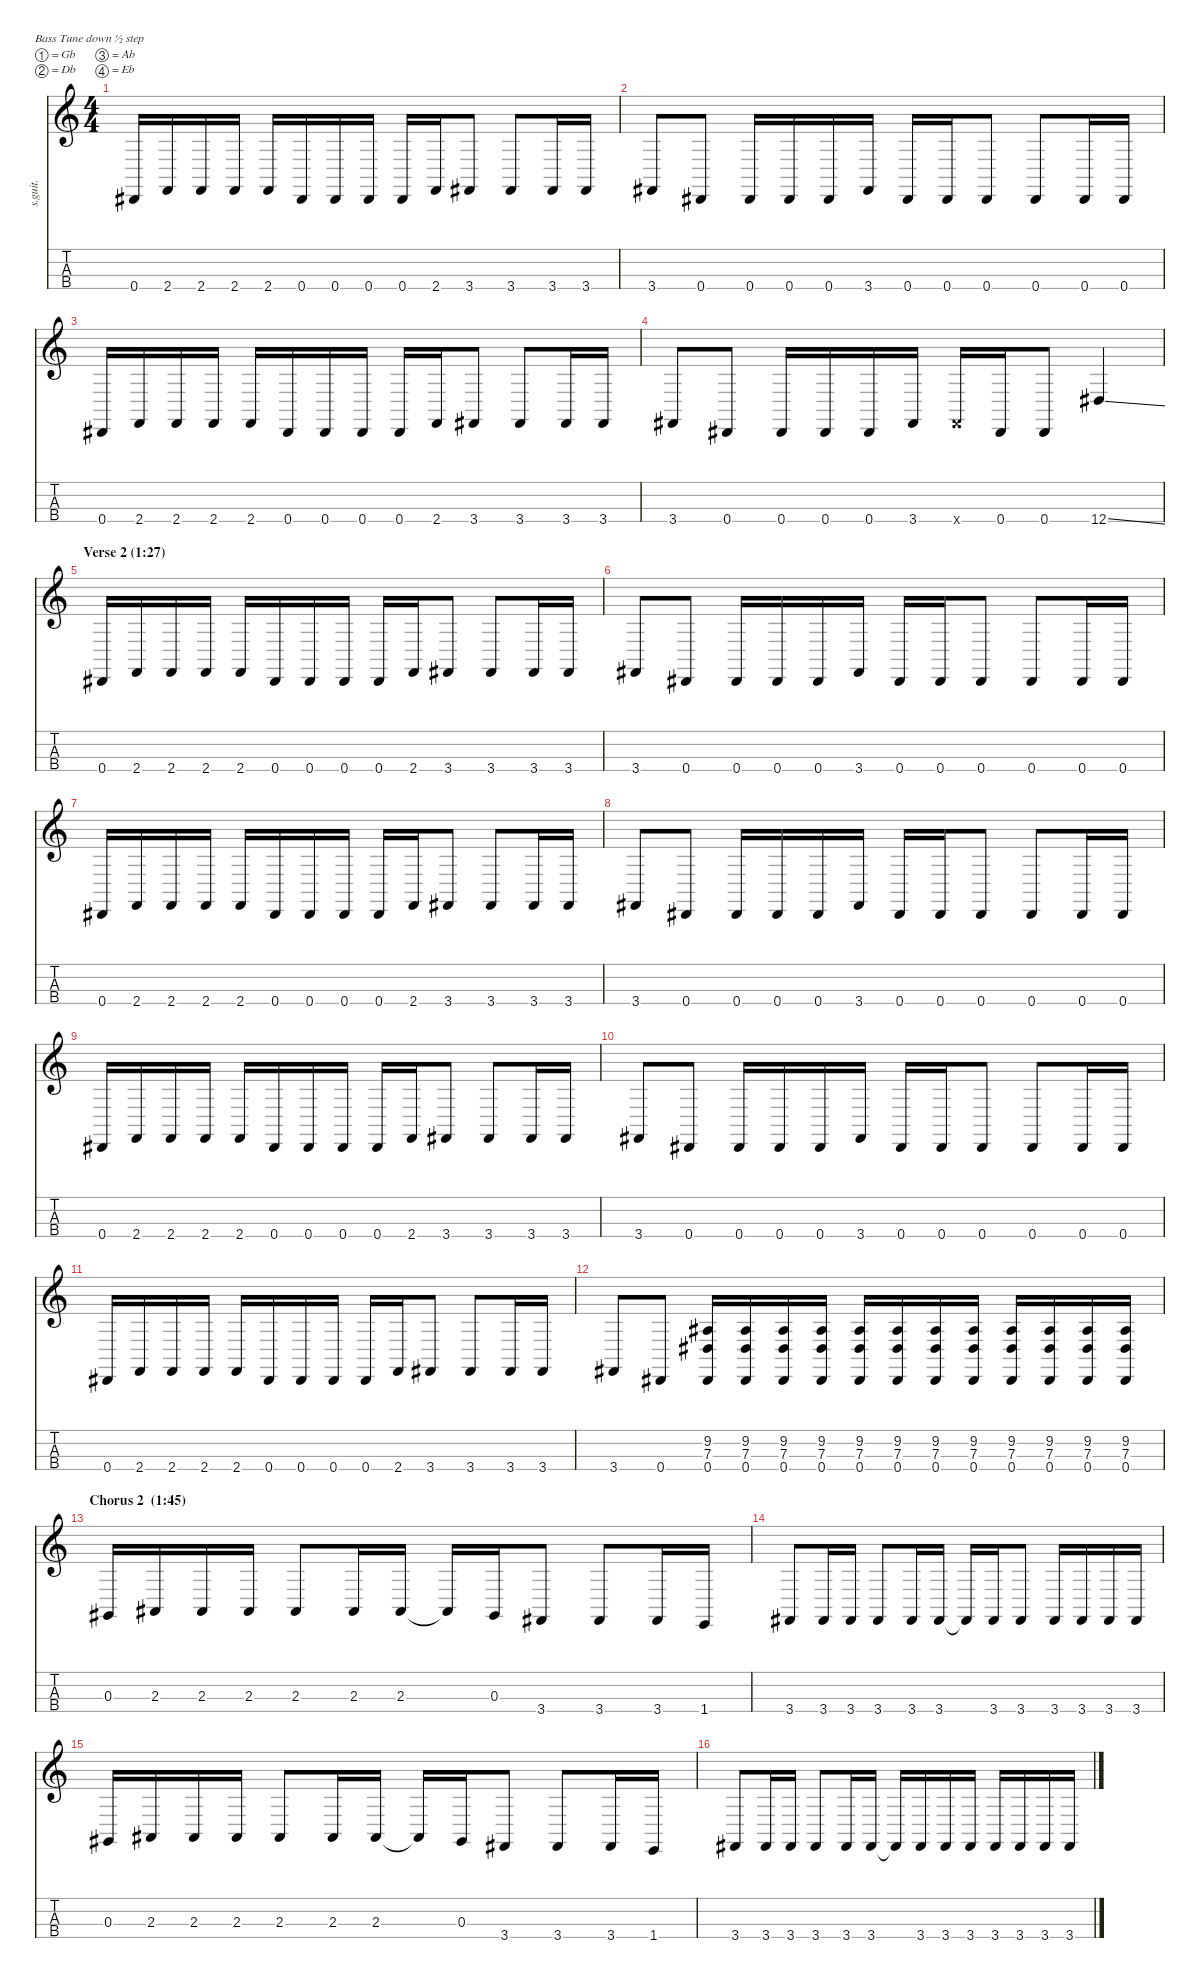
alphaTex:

\defaultSystemsLayout 4
\hideDynamics
\bracketExtendMode nobrackets
\track ("Mike Starr (Bass)" "s.guit.") {instrument electricbasspick}
\staff {score tabs}
\tuning (Gb2 Db2 Ab1 Eb1)
\ts (4 4)
\tempo (94 hide)
\clef g2
\ks c
0.4{acc #}.16{lyrics (0 "") lyrics (1 "") lyrics (2 "") lyrics (3 "") lyrics (4 "") dy ff} 2.4.16{lyrics (0 "") lyrics (1 "") lyrics (2 "") lyrics (3 "") lyrics (4 "")} 2.4.16{lyrics (0 "") lyrics (1 "") lyrics (2 "") lyrics (3 "") lyrics (4 "")} 2.4.16{lyrics (0 "") lyrics (1 "") lyrics (2 "") lyrics (3 "") lyrics (4 "")} 2.4.16{lyrics (0 "") lyrics (1 "") lyrics (2 "") lyrics (3 "") lyrics (4 "")} 0.4{acc #}.16{lyrics (0 "") lyrics (1 "") lyrics (2 "") lyrics (3 "") lyrics (4 "")} 0.4{acc #}.16{lyrics (0 "") lyrics (1 "") lyrics (2 "") lyrics (3 "") lyrics (4 "")} 0.4{acc #}.16{lyrics (0 "") lyrics (1 "") lyrics (2 "") lyrics (3 "") lyrics (4 "")} 0.4{acc #}.16{lyrics (0 "") lyrics (1 "") lyrics (2 "") lyrics (3 "") lyrics (4 "") dy f} 2.4.16{lyrics (0 "") lyrics (1 "") lyrics (2 "") lyrics (3 "") lyrics (4 "")} 3.4{acc #}.8{lyrics (0 "") lyrics (1 "") lyrics (2 "") lyrics (3 "") lyrics (4 "")} 3.4{acc #}.8{lyrics (0 "") lyrics (1 "") lyrics (2 "") lyrics (3 "") lyrics (4 "")} 3.4{acc #}.16{lyrics (0 "") lyrics (1 "") lyrics (2 "") lyrics (3 "") lyrics (4 "")} 3.4{acc #}.16{lyrics (0 "") lyrics (1 "") lyrics (2 "") lyrics (3 "") lyrics (4 "")} |
3.4{acc #}.8{lyrics (0 "") lyrics (1 "") lyrics (2 "") lyrics (3 "") lyrics (4 "")} 0.4{acc #}.8{lyrics (0 "") lyrics (1 "") lyrics (2 "") lyrics (3 "") lyrics (4 "")} 0.4{acc #}.16{lyrics (0 "") lyrics (1 "") lyrics (2 "") lyrics (3 "") lyrics (4 "")} 0.4{acc #}.16{lyrics (0 "") lyrics (1 "") lyrics (2 "") lyrics (3 "") lyrics (4 "")} 0.4{acc #}.16{lyrics (0 "") lyrics (1 "") lyrics (2 "") lyrics (3 "") lyrics (4 "") dy ff} 3.4{acc #}.16{lyrics (0 "") lyrics (1 "") lyrics (2 "") lyrics (3 "") lyrics (4 "")} 0.4{acc #}.16{lyrics (0 "") lyrics (1 "") lyrics (2 "") lyrics (3 "") lyrics (4 "") dy f} 0.4{acc #}.16{lyrics (0 "") lyrics (1 "") lyrics (2 "") lyrics (3 "") lyrics (4 "") dy ff} 0.4{acc #}.8{lyrics (0 "") lyrics (1 "") lyrics (2 "") lyrics (3 "") lyrics (4 "")} 0.4{acc #}.8{lyrics (0 "") lyrics (1 "") lyrics (2 "") lyrics (3 "") lyrics (4 "")} 0.4{acc #}.16{lyrics (0 "") lyrics (1 "") lyrics (2 "") lyrics (3 "") lyrics (4 "")} 0.4{acc #}.16{lyrics (0 "") lyrics (1 "") lyrics (2 "") lyrics (3 "") lyrics (4 "")} |
0.4{acc #}.16{lyrics (0 "") lyrics (1 "") lyrics (2 "") lyrics (3 "") lyrics (4 "")} 2.4.16{lyrics (0 "") lyrics (1 "") lyrics (2 "") lyrics (3 "") lyrics (4 "")} 2.4.16{lyrics (0 "") lyrics (1 "") lyrics (2 "") lyrics (3 "") lyrics (4 "")} 2.4.16{lyrics (0 "") lyrics (1 "") lyrics (2 "") lyrics (3 "") lyrics (4 "")} 2.4.16{lyrics (0 "") lyrics (1 "") lyrics (2 "") lyrics (3 "") lyrics (4 "")} 0.4{acc #}.16{lyrics (0 "") lyrics (1 "") lyrics (2 "") lyrics (3 "") lyrics (4 "")} 0.4{acc #}.16{lyrics (0 "") lyrics (1 "") lyrics (2 "") lyrics (3 "") lyrics (4 "")} 0.4{acc #}.16{lyrics (0 "") lyrics (1 "") lyrics (2 "") lyrics (3 "") lyrics (4 "")} 0.4{acc #}.16{lyrics (0 "") lyrics (1 "") lyrics (2 "") lyrics (3 "") lyrics (4 "") dy f} 2.4.16{lyrics (0 "") lyrics (1 "") lyrics (2 "") lyrics (3 "") lyrics (4 "")} 3.4{acc #}.8{lyrics (0 "") lyrics (1 "") lyrics (2 "") lyrics (3 "") lyrics (4 "")} 3.4{acc #}.8{lyrics (0 "") lyrics (1 "") lyrics (2 "") lyrics (3 "") lyrics (4 "")} 3.4{acc #}.16{lyrics (0 "") lyrics (1 "") lyrics (2 "") lyrics (3 "") lyrics (4 "")} 3.4{acc #}.16{lyrics (0 "") lyrics (1 "") lyrics (2 "") lyrics (3 "") lyrics (4 "")} |
3.4{acc #}.8{lyrics (0 "") lyrics (1 "") lyrics (2 "") lyrics (3 "") lyrics (4 "")} 0.4{acc #}.8{lyrics (0 "") lyrics (1 "") lyrics (2 "") lyrics (3 "") lyrics (4 "")} 0.4{acc #}.16{lyrics (0 "") lyrics (1 "") lyrics (2 "") lyrics (3 "") lyrics (4 "")} 0.4{acc #}.16{lyrics (0 "") lyrics (1 "") lyrics (2 "") lyrics (3 "") lyrics (4 "")} 0.4{acc #}.16{lyrics (0 "") lyrics (1 "") lyrics (2 "") lyrics (3 "") lyrics (4 "") dy ff} 3.4{acc #}.16{lyrics (0 "") lyrics (1 "") lyrics (2 "") lyrics (3 "") lyrics (4 "")} 3.4{x acc #}.16{lyrics (0 "") lyrics (1 "") lyrics (2 "") lyrics (3 "") lyrics (4 "") dy f} 0.4{acc #}.16{lyrics (0 "") lyrics (1 "") lyrics (2 "") lyrics (3 "") lyrics (4 "") dy ff} 0.4{acc #}.8{lyrics (0 "") lyrics (1 "") lyrics (2 "") lyrics (3 "") lyrics (4 "")} 12.4{ss acc #}.4{lyrics (0 "") lyrics (1 "") lyrics (2 "") lyrics (3 "") lyrics (4 "") dy f} |
\section ("" "Verse 2 (1:27)")
0.4{acc #}.16{lyrics (0 "") lyrics (1 "") lyrics (2 "") lyrics (3 "") lyrics (4 "") dy ff} 2.4.16{lyrics (0 "") lyrics (1 "") lyrics (2 "") lyrics (3 "") lyrics (4 "")} 2.4.16{lyrics (0 "") lyrics (1 "") lyrics (2 "") lyrics (3 "") lyrics (4 "")} 2.4.16{lyrics (0 "") lyrics (1 "") lyrics (2 "") lyrics (3 "") lyrics (4 "")} 2.4.16{lyrics (0 "") lyrics (1 "") lyrics (2 "") lyrics (3 "") lyrics (4 "")} 0.4{acc #}.16{lyrics (0 "") lyrics (1 "") lyrics (2 "") lyrics (3 "") lyrics (4 "")} 0.4{acc #}.16{lyrics (0 "") lyrics (1 "") lyrics (2 "") lyrics (3 "") lyrics (4 "")} 0.4{acc #}.16{lyrics (0 "") lyrics (1 "") lyrics (2 "") lyrics (3 "") lyrics (4 "")} 0.4{acc #}.16{lyrics (0 "") lyrics (1 "") lyrics (2 "") lyrics (3 "") lyrics (4 "") dy f} 2.4.16{lyrics (0 "") lyrics (1 "") lyrics (2 "") lyrics (3 "") lyrics (4 "")} 3.4{acc #}.8{lyrics (0 "") lyrics (1 "") lyrics (2 "") lyrics (3 "") lyrics (4 "")} 3.4{acc #}.8{lyrics (0 "") lyrics (1 "") lyrics (2 "") lyrics (3 "") lyrics (4 "")} 3.4{acc #}.16{lyrics (0 "") lyrics (1 "") lyrics (2 "") lyrics (3 "") lyrics (4 "")} 3.4{acc #}.16{lyrics (0 "") lyrics (1 "") lyrics (2 "") lyrics (3 "") lyrics (4 "")} |
3.4{acc #}.8{lyrics (0 "") lyrics (1 "") lyrics (2 "") lyrics (3 "") lyrics (4 "")} 0.4{acc #}.8{lyrics (0 "") lyrics (1 "") lyrics (2 "") lyrics (3 "") lyrics (4 "")} 0.4{acc #}.16{lyrics (0 "") lyrics (1 "") lyrics (2 "") lyrics (3 "") lyrics (4 "")} 0.4{acc #}.16{lyrics (0 "") lyrics (1 "") lyrics (2 "") lyrics (3 "") lyrics (4 "")} 0.4{acc #}.16{lyrics (0 "") lyrics (1 "") lyrics (2 "") lyrics (3 "") lyrics (4 "") dy ff} 3.4{acc #}.16{lyrics (0 "") lyrics (1 "") lyrics (2 "") lyrics (3 "") lyrics (4 "")} 0.4{acc #}.16{lyrics (0 "") lyrics (1 "") lyrics (2 "") lyrics (3 "") lyrics (4 "") dy f} 0.4{acc #}.16{lyrics (0 "") lyrics (1 "") lyrics (2 "") lyrics (3 "") lyrics (4 "") dy ff} 0.4{acc #}.8{lyrics (0 "") lyrics (1 "") lyrics (2 "") lyrics (3 "") lyrics (4 "")} 0.4{acc #}.8{lyrics (0 "") lyrics (1 "") lyrics (2 "") lyrics (3 "") lyrics (4 "")} 0.4{acc #}.16{lyrics (0 "") lyrics (1 "") lyrics (2 "") lyrics (3 "") lyrics (4 "")} 0.4{acc #}.16{lyrics (0 "") lyrics (1 "") lyrics (2 "") lyrics (3 "") lyrics (4 "")} |
0.4{acc #}.16{lyrics (0 "") lyrics (1 "") lyrics (2 "") lyrics (3 "") lyrics (4 "")} 2.4.16{lyrics (0 "") lyrics (1 "") lyrics (2 "") lyrics (3 "") lyrics (4 "")} 2.4.16{lyrics (0 "") lyrics (1 "") lyrics (2 "") lyrics (3 "") lyrics (4 "")} 2.4.16{lyrics (0 "") lyrics (1 "") lyrics (2 "") lyrics (3 "") lyrics (4 "")} 2.4.16{lyrics (0 "") lyrics (1 "") lyrics (2 "") lyrics (3 "") lyrics (4 "")} 0.4{acc #}.16{lyrics (0 "") lyrics (1 "") lyrics (2 "") lyrics (3 "") lyrics (4 "")} 0.4{acc #}.16{lyrics (0 "") lyrics (1 "") lyrics (2 "") lyrics (3 "") lyrics (4 "")} 0.4{acc #}.16{lyrics (0 "") lyrics (1 "") lyrics (2 "") lyrics (3 "") lyrics (4 "")} 0.4{acc #}.16{lyrics (0 "") lyrics (1 "") lyrics (2 "") lyrics (3 "") lyrics (4 "") dy f} 2.4.16{lyrics (0 "") lyrics (1 "") lyrics (2 "") lyrics (3 "") lyrics (4 "")} 3.4{acc #}.8{lyrics (0 "") lyrics (1 "") lyrics (2 "") lyrics (3 "") lyrics (4 "")} 3.4{acc #}.8{lyrics (0 "") lyrics (1 "") lyrics (2 "") lyrics (3 "") lyrics (4 "")} 3.4{acc #}.16{lyrics (0 "") lyrics (1 "") lyrics (2 "") lyrics (3 "") lyrics (4 "")} 3.4{acc #}.16{lyrics (0 "") lyrics (1 "") lyrics (2 "") lyrics (3 "") lyrics (4 "")} |
3.4{acc #}.8{lyrics (0 "") lyrics (1 "") lyrics (2 "") lyrics (3 "") lyrics (4 "")} 0.4{acc #}.8{lyrics (0 "") lyrics (1 "") lyrics (2 "") lyrics (3 "") lyrics (4 "")} 0.4{acc #}.16{lyrics (0 "") lyrics (1 "") lyrics (2 "") lyrics (3 "") lyrics (4 "")} 0.4{acc #}.16{lyrics (0 "") lyrics (1 "") lyrics (2 "") lyrics (3 "") lyrics (4 "")} 0.4{acc #}.16{lyrics (0 "") lyrics (1 "") lyrics (2 "") lyrics (3 "") lyrics (4 "") dy ff} 3.4{acc #}.16{lyrics (0 "") lyrics (1 "") lyrics (2 "") lyrics (3 "") lyrics (4 "")} 0.4{acc #}.16{lyrics (0 "") lyrics (1 "") lyrics (2 "") lyrics (3 "") lyrics (4 "") dy f} 0.4{acc #}.16{lyrics (0 "") lyrics (1 "") lyrics (2 "") lyrics (3 "") lyrics (4 "") dy ff} 0.4{acc #}.8{lyrics (0 "") lyrics (1 "") lyrics (2 "") lyrics (3 "") lyrics (4 "")} 0.4{acc #}.8{lyrics (0 "") lyrics (1 "") lyrics (2 "") lyrics (3 "") lyrics (4 "")} 0.4{acc #}.16{lyrics (0 "") lyrics (1 "") lyrics (2 "") lyrics (3 "") lyrics (4 "")} 0.4{acc #}.16{lyrics (0 "") lyrics (1 "") lyrics (2 "") lyrics (3 "") lyrics (4 "")} |
0.4{acc #}.16{lyrics (0 "") lyrics (1 "") lyrics (2 "") lyrics (3 "") lyrics (4 "")} 2.4.16{lyrics (0 "") lyrics (1 "") lyrics (2 "") lyrics (3 "") lyrics (4 "")} 2.4.16{lyrics (0 "") lyrics (1 "") lyrics (2 "") lyrics (3 "") lyrics (4 "")} 2.4.16{lyrics (0 "") lyrics (1 "") lyrics (2 "") lyrics (3 "") lyrics (4 "")} 2.4.16{lyrics (0 "") lyrics (1 "") lyrics (2 "") lyrics (3 "") lyrics (4 "")} 0.4{acc #}.16{lyrics (0 "") lyrics (1 "") lyrics (2 "") lyrics (3 "") lyrics (4 "")} 0.4{acc #}.16{lyrics (0 "") lyrics (1 "") lyrics (2 "") lyrics (3 "") lyrics (4 "")} 0.4{acc #}.16{lyrics (0 "") lyrics (1 "") lyrics (2 "") lyrics (3 "") lyrics (4 "")} 0.4{acc #}.16{lyrics (0 "") lyrics (1 "") lyrics (2 "") lyrics (3 "") lyrics (4 "") dy f} 2.4.16{lyrics (0 "") lyrics (1 "") lyrics (2 "") lyrics (3 "") lyrics (4 "")} 3.4{acc #}.8{lyrics (0 "") lyrics (1 "") lyrics (2 "") lyrics (3 "") lyrics (4 "")} 3.4{acc #}.8{lyrics (0 "") lyrics (1 "") lyrics (2 "") lyrics (3 "") lyrics (4 "")} 3.4{acc #}.16{lyrics (0 "") lyrics (1 "") lyrics (2 "") lyrics (3 "") lyrics (4 "")} 3.4{acc #}.16{lyrics (0 "") lyrics (1 "") lyrics (2 "") lyrics (3 "") lyrics (4 "")} |
3.4{acc #}.8{lyrics (0 "") lyrics (1 "") lyrics (2 "") lyrics (3 "") lyrics (4 "")} 0.4{acc #}.8{lyrics (0 "") lyrics (1 "") lyrics (2 "") lyrics (3 "") lyrics (4 "")} 0.4{acc #}.16{lyrics (0 "") lyrics (1 "") lyrics (2 "") lyrics (3 "") lyrics (4 "")} 0.4{acc #}.16{lyrics (0 "") lyrics (1 "") lyrics (2 "") lyrics (3 "") lyrics (4 "")} 0.4{acc #}.16{lyrics (0 "") lyrics (1 "") lyrics (2 "") lyrics (3 "") lyrics (4 "") dy ff} 3.4{acc #}.16{lyrics (0 "") lyrics (1 "") lyrics (2 "") lyrics (3 "") lyrics (4 "")} 0.4{acc #}.16{lyrics (0 "") lyrics (1 "") lyrics (2 "") lyrics (3 "") lyrics (4 "") dy f} 0.4{acc #}.16{lyrics (0 "") lyrics (1 "") lyrics (2 "") lyrics (3 "") lyrics (4 "") dy ff} 0.4{acc #}.8{lyrics (0 "") lyrics (1 "") lyrics (2 "") lyrics (3 "") lyrics (4 "")} 0.4{acc #}.8{lyrics (0 "") lyrics (1 "") lyrics (2 "") lyrics (3 "") lyrics (4 "")} 0.4{acc #}.16{lyrics (0 "") lyrics (1 "") lyrics (2 "") lyrics (3 "") lyrics (4 "")} 0.4{acc #}.16{lyrics (0 "") lyrics (1 "") lyrics (2 "") lyrics (3 "") lyrics (4 "")} |
0.4{acc #}.16{lyrics (0 "") lyrics (1 "") lyrics (2 "") lyrics (3 "") lyrics (4 "")} 2.4.16{lyrics (0 "") lyrics (1 "") lyrics (2 "") lyrics (3 "") lyrics (4 "")} 2.4.16{lyrics (0 "") lyrics (1 "") lyrics (2 "") lyrics (3 "") lyrics (4 "")} 2.4.16{lyrics (0 "") lyrics (1 "") lyrics (2 "") lyrics (3 "") lyrics (4 "")} 2.4.16{lyrics (0 "") lyrics (1 "") lyrics (2 "") lyrics (3 "") lyrics (4 "")} 0.4{acc #}.16{lyrics (0 "") lyrics (1 "") lyrics (2 "") lyrics (3 "") lyrics (4 "")} 0.4{acc #}.16{lyrics (0 "") lyrics (1 "") lyrics (2 "") lyrics (3 "") lyrics (4 "")} 0.4{acc #}.16{lyrics (0 "") lyrics (1 "") lyrics (2 "") lyrics (3 "") lyrics (4 "")} 0.4{acc #}.16{lyrics (0 "") lyrics (1 "") lyrics (2 "") lyrics (3 "") lyrics (4 "") dy f} 2.4.16{lyrics (0 "") lyrics (1 "") lyrics (2 "") lyrics (3 "") lyrics (4 "")} 3.4{acc #}.8{lyrics (0 "") lyrics (1 "") lyrics (2 "") lyrics (3 "") lyrics (4 "")} 3.4{acc #}.8{lyrics (0 "") lyrics (1 "") lyrics (2 "") lyrics (3 "") lyrics (4 "")} 3.4{acc #}.16{lyrics (0 "") lyrics (1 "") lyrics (2 "") lyrics (3 "") lyrics (4 "")} 3.4{acc #}.16{lyrics (0 "") lyrics (1 "") lyrics (2 "") lyrics (3 "") lyrics (4 "")} |
3.4{acc #}.8{lyrics (0 "") lyrics (1 "") lyrics (2 "") lyrics (3 "") lyrics (4 "")} 0.4{acc #}.8{lyrics (0 "") lyrics (1 "") lyrics (2 "") lyrics (3 "") lyrics (4 "")} (9.2{acc #} 7.3{acc #} 0.4{acc #}).16{lyrics (0 "") lyrics (1 "") lyrics (2 "") lyrics (3 "") lyrics (4 "")} (9.2{acc #} 7.3{acc #} 0.4{acc #}).16{lyrics (0 "") lyrics (1 "") lyrics (2 "") lyrics (3 "") lyrics (4 "")} (9.2{acc #} 7.3{acc #} 0.4{acc #}).16{lyrics (0 "") lyrics (1 "") lyrics (2 "") lyrics (3 "") lyrics (4 "")} (9.2{acc #} 7.3{acc #} 0.4{acc #}).16{lyrics (0 "") lyrics (1 "") lyrics (2 "") lyrics (3 "") lyrics (4 "")} (9.2{acc #} 7.3{acc #} 0.4{acc #}).16{lyrics (0 "") lyrics (1 "") lyrics (2 "") lyrics (3 "") lyrics (4 "")} (9.2{acc #} 7.3{acc #} 0.4{acc #}).16{lyrics (0 "") lyrics (1 "") lyrics (2 "") lyrics (3 "") lyrics (4 "")} (9.2{acc #} 7.3{acc #} 0.4{acc #}).16{lyrics (0 "") lyrics (1 "") lyrics (2 "") lyrics (3 "") lyrics (4 "")} (9.2{acc #} 7.3{acc #} 0.4{acc #}).16{lyrics (0 "") lyrics (1 "") lyrics (2 "") lyrics (3 "") lyrics (4 "")} (9.2{acc #} 7.3{acc #} 0.4{acc #}).16{lyrics (0 "") lyrics (1 "") lyrics (2 "") lyrics (3 "") lyrics (4 "")} (9.2{acc #} 7.3{acc #} 0.4{acc #}).16{lyrics (0 "") lyrics (1 "") lyrics (2 "") lyrics (3 "") lyrics (4 "")} (9.2{acc #} 7.3{acc #} 0.4{acc #}).16{lyrics (0 "") lyrics (1 "") lyrics (2 "") lyrics (3 "") lyrics (4 "")} (9.2{acc #} 7.3{acc #} 0.4{acc #}).16{lyrics (0 "") lyrics (1 "") lyrics (2 "") lyrics (3 "") lyrics (4 "")} |
\section ("" "Chorus 2  (1:45)")
0.3{acc #}.16{lyrics (0 "") lyrics (1 "") lyrics (2 "") lyrics (3 "") lyrics (4 "")} 2.3{acc #}.16{lyrics (0 "") lyrics (1 "") lyrics (2 "") lyrics (3 "") lyrics (4 "")} 2.3{acc #}.16{lyrics (0 "") lyrics (1 "") lyrics (2 "") lyrics (3 "") lyrics (4 "")} 2.3{acc #}.16{lyrics (0 "") lyrics (1 "") lyrics (2 "") lyrics (3 "") lyrics (4 "")} 2.3{acc #}.8{lyrics (0 "") lyrics (1 "") lyrics (2 "") lyrics (3 "") lyrics (4 "")} 2.3{acc #}.16{lyrics (0 "") lyrics (1 "") lyrics (2 "") lyrics (3 "") lyrics (4 "")} 2.3{acc #}.16{lyrics (0 "") lyrics (1 "") lyrics (2 "") lyrics (3 "") lyrics (4 "")} 2.3{t acc #}.16{lyrics (0 "") lyrics (1 "") lyrics (2 "") lyrics (3 "") lyrics (4 "")} 0.3{acc #}.16{lyrics (0 "") lyrics (1 "") lyrics (2 "") lyrics (3 "") lyrics (4 "")} 3.4{acc #}.8{lyrics (0 "") lyrics (1 "") lyrics (2 "") lyrics (3 "") lyrics (4 "")} 3.4{acc #}.8{lyrics (0 "") lyrics (1 "") lyrics (2 "") lyrics (3 "") lyrics (4 "")} 3.4{acc #}.16{lyrics (0 "") lyrics (1 "") lyrics (2 "") lyrics (3 "") lyrics (4 "")} 1.4.16{lyrics (0 "") lyrics (1 "") lyrics (2 "") lyrics (3 "") lyrics (4 "")} |
3.4{acc #}.8{lyrics (0 "") lyrics (1 "") lyrics (2 "") lyrics (3 "") lyrics (4 "")} 3.4{acc #}.16{lyrics (0 "") lyrics (1 "") lyrics (2 "") lyrics (3 "") lyrics (4 "")} 3.4{acc #}.16{lyrics (0 "") lyrics (1 "") lyrics (2 "") lyrics (3 "") lyrics (4 "")} 3.4{acc #}.8{lyrics (0 "") lyrics (1 "") lyrics (2 "") lyrics (3 "") lyrics (4 "")} 3.4{acc #}.16{lyrics (0 "") lyrics (1 "") lyrics (2 "") lyrics (3 "") lyrics (4 "")} 3.4{acc #}.16{lyrics (0 "") lyrics (1 "") lyrics (2 "") lyrics (3 "") lyrics (4 "")} 3.4{t acc #}.16{lyrics (0 "") lyrics (1 "") lyrics (2 "") lyrics (3 "") lyrics (4 "")} 3.4{acc #}.16{lyrics (0 "") lyrics (1 "") lyrics (2 "") lyrics (3 "") lyrics (4 "")} 3.4{acc #}.8{lyrics (0 "") lyrics (1 "") lyrics (2 "") lyrics (3 "") lyrics (4 "")} 3.4{acc #}.16{lyrics (0 "") lyrics (1 "") lyrics (2 "") lyrics (3 "") lyrics (4 "")} 3.4{acc #}.16{lyrics (0 "") lyrics (1 "") lyrics (2 "") lyrics (3 "") lyrics (4 "")} 3.4{acc #}.16{lyrics (0 "") lyrics (1 "") lyrics (2 "") lyrics (3 "") lyrics (4 "")} 3.4{acc #}.16{lyrics (0 "") lyrics (1 "") lyrics (2 "") lyrics (3 "") lyrics (4 "")} |
0.3{acc #}.16{lyrics (0 "") lyrics (1 "") lyrics (2 "") lyrics (3 "") lyrics (4 "")} 2.3{acc #}.16{lyrics (0 "") lyrics (1 "") lyrics (2 "") lyrics (3 "") lyrics (4 "")} 2.3{acc #}.16{lyrics (0 "") lyrics (1 "") lyrics (2 "") lyrics (3 "") lyrics (4 "")} 2.3{acc #}.16{lyrics (0 "") lyrics (1 "") lyrics (2 "") lyrics (3 "") lyrics (4 "")} 2.3{acc #}.8{lyrics (0 "") lyrics (1 "") lyrics (2 "") lyrics (3 "") lyrics (4 "")} 2.3{acc #}.16{lyrics (0 "") lyrics (1 "") lyrics (2 "") lyrics (3 "") lyrics (4 "")} 2.3{acc #}.16{lyrics (0 "") lyrics (1 "") lyrics (2 "") lyrics (3 "") lyrics (4 "")} 2.3{t acc #}.16{lyrics (0 "") lyrics (1 "") lyrics (2 "") lyrics (3 "") lyrics (4 "")} 0.3{acc #}.16{lyrics (0 "") lyrics (1 "") lyrics (2 "") lyrics (3 "") lyrics (4 "")} 3.4{acc #}.8{lyrics (0 "") lyrics (1 "") lyrics (2 "") lyrics (3 "") lyrics (4 "")} 3.4{acc #}.8{lyrics (0 "") lyrics (1 "") lyrics (2 "") lyrics (3 "") lyrics (4 "")} 3.4{acc #}.16{lyrics (0 "") lyrics (1 "") lyrics (2 "") lyrics (3 "") lyrics (4 "")} 1.4.16{lyrics (0 "") lyrics (1 "") lyrics (2 "") lyrics (3 "") lyrics (4 "")} |
3.4{acc #}.8{lyrics (0 "") lyrics (1 "") lyrics (2 "") lyrics (3 "") lyrics (4 "")} 3.4{acc #}.16{lyrics (0 "") lyrics (1 "") lyrics (2 "") lyrics (3 "") lyrics (4 "")} 3.4{acc #}.16{lyrics (0 "") lyrics (1 "") lyrics (2 "") lyrics (3 "") lyrics (4 "")} 3.4{acc #}.8{lyrics (0 "") lyrics (1 "") lyrics (2 "") lyrics (3 "") lyrics (4 "")} 3.4{acc #}.16{lyrics (0 "") lyrics (1 "") lyrics (2 "") lyrics (3 "") lyrics (4 "")} 3.4{acc #}.16{lyrics (0 "") lyrics (1 "") lyrics (2 "") lyrics (3 "") lyrics (4 "")} 3.4{t acc #}.16{lyrics (0 "") lyrics (1 "") lyrics (2 "") lyrics (3 "") lyrics (4 "")} 3.4{acc #}.16{lyrics (0 "") lyrics (1 "") lyrics (2 "") lyrics (3 "") lyrics (4 "")} 3.4{acc #}.16{lyrics (0 "") lyrics (1 "") lyrics (2 "") lyrics (3 "") lyrics (4 "")} 3.4{acc #}.16{lyrics (0 "") lyrics (1 "") lyrics (2 "") lyrics (3 "") lyrics (4 "")} 3.4{acc #}.16{lyrics (0 "") lyrics (1 "") lyrics (2 "") lyrics (3 "") lyrics (4 "")} 3.4{acc #}.16{lyrics (0 "") lyrics (1 "") lyrics (2 "") lyrics (3 "") lyrics (4 "")} 3.4{acc #}.16{lyrics (0 "") lyrics (1 "") lyrics (2 "") lyrics (3 "") lyrics (4 "")} 3.4{acc #}.16{lyrics (0 "") lyrics (1 "") lyrics (2 "") lyrics (3 "") lyrics (4 "")}
